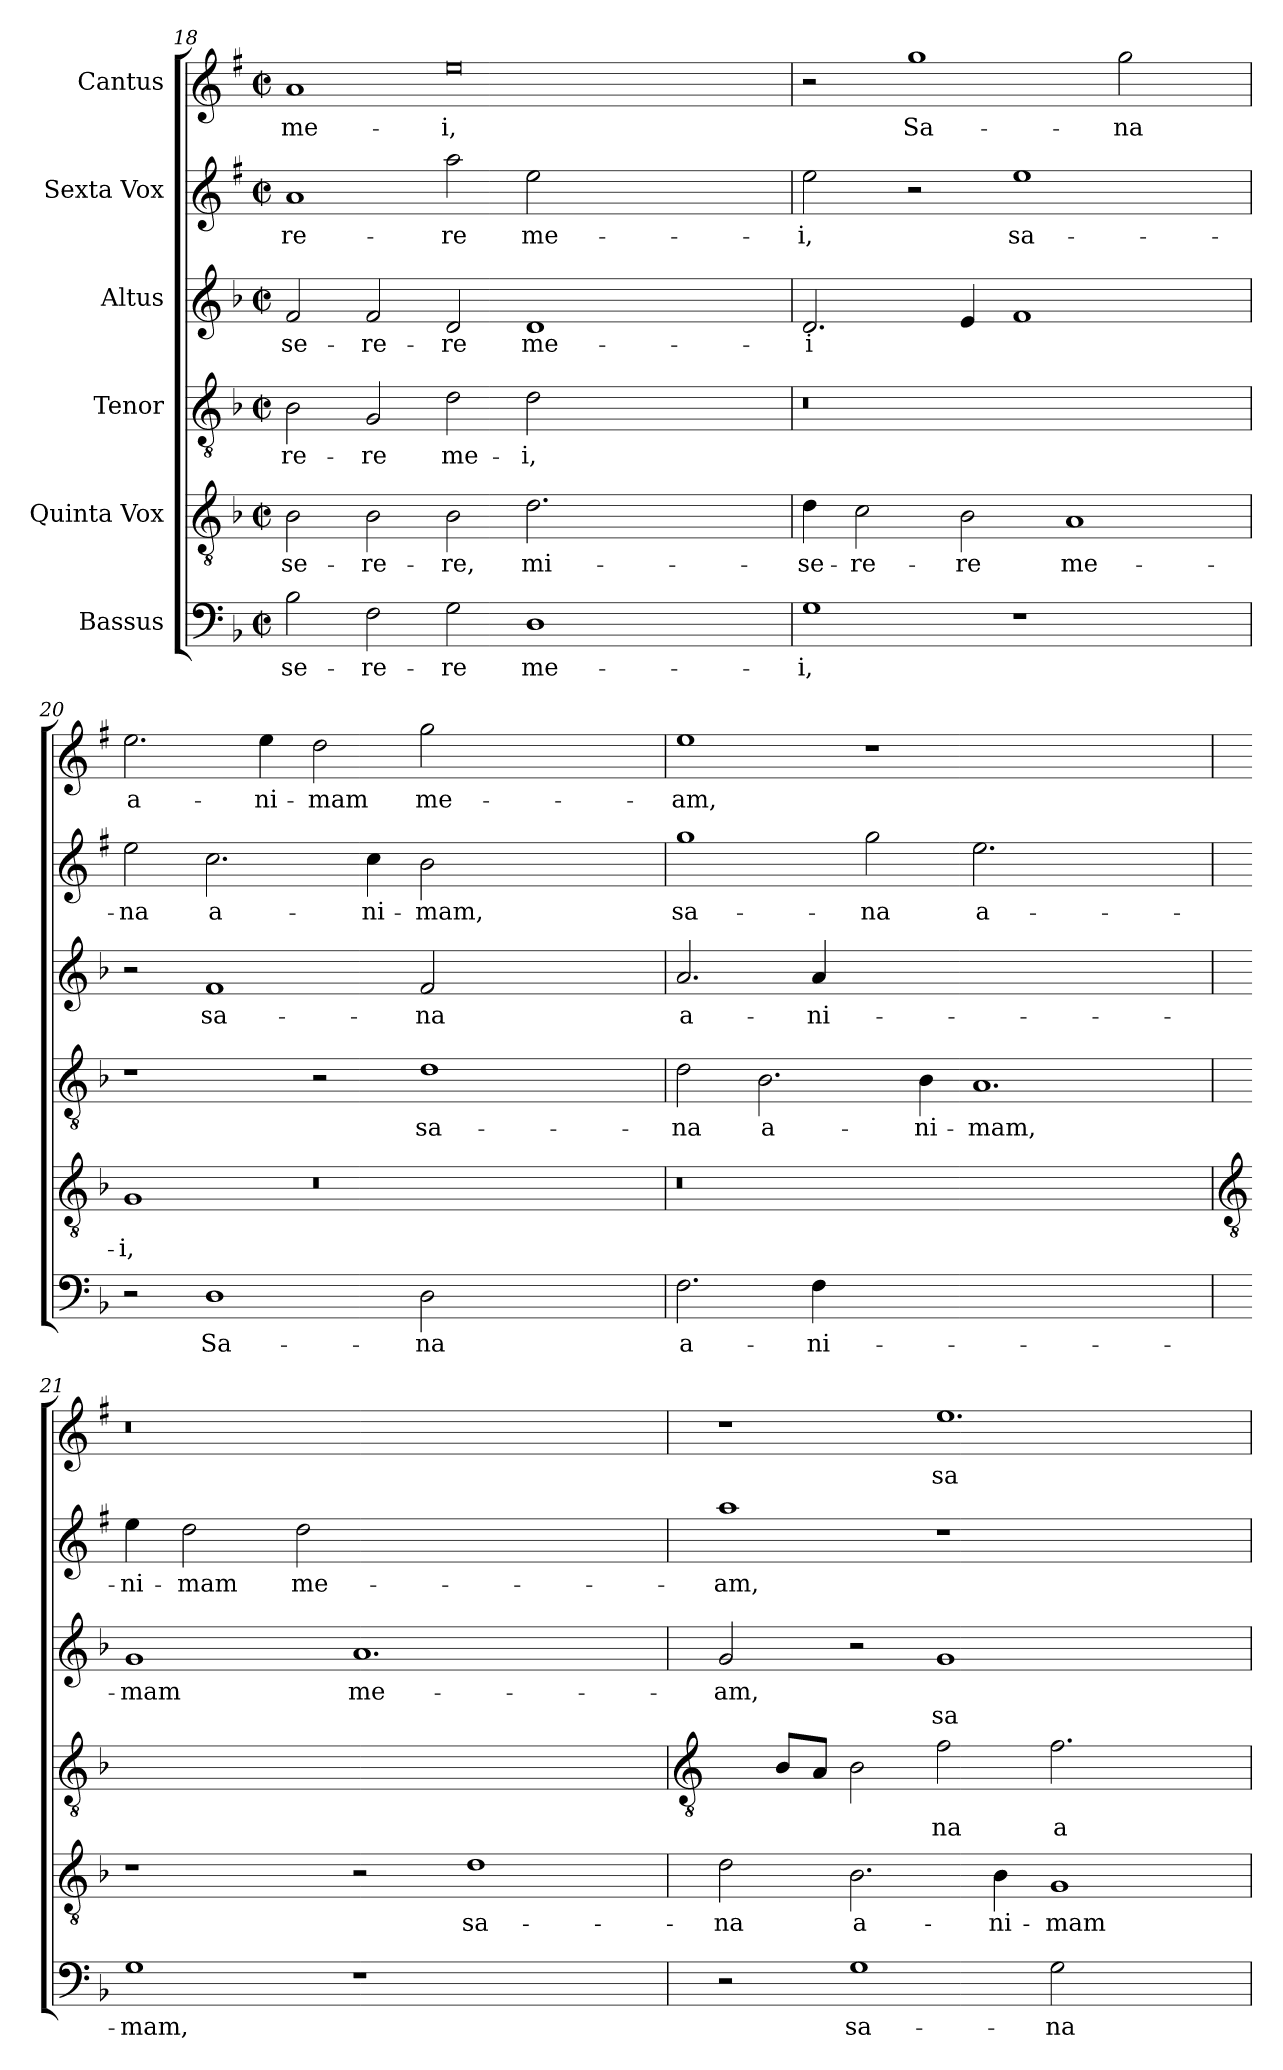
**kern	**text	**kern	**text	**kern	**text	**kern	**text	**text	**kern	**text	**kern	**text
*part6	*part6	*part5	*part5	*part4	*part4	*part3	*part3	*part3	*part2	*part2	*part1	*part1
*staff6	*staff6	*staff5	*staff5	*staff4	*staff4	*staff3	*staff3	*staff3	*staff2	*staff2	*staff1	*staff1
*I"Bassus	*	*I"Quinta Vox	*	*I"Tenor	*	*I"Altus	*	*	*I"Sexta Vox	*	*I"Cantus	*
*clefF4	*	*clefGv2	*	*clefGv2	*	*clefG2	*	*	*clefG2	*	*clefG2	*
*	*	*	*	*	*	*	*	*	*ITrd1c2	*	*ITrd1c2	*
*k[b-]	*	*k[b-]	*	*k[b-]	*	*k[b-]	*	*	*k[b-]	*	*k[b-]	*
*F:	*	*F:	*	*F:	*	*F:	*	*	*F:	*	*F:	*
*M4/2	*	*M4/2	*	*M4/2	*	*M4/2	*	*	*M4/2	*	*M4/2	*
*met(c|)	*	*met(c|)	*	*met(c|)	*	*met(c|)	*	*	*met(c|)	*	*met(c|)	*
=18	=18	=18	=18	=18	=18	=18	=18	=18	=18	=18	=18	=18
!	!LO:LY:b	!	!LO:LY:b	!	!LO:LY:b	!	!LO:LY:b	!	!	!LO:LY:b	!	!LO:LY:b
2B-	-se-	2B-	-se-	2B-	-re-	2f	-se-	.	1g	-re-	1g	me-
!	!LO:LY:b	!	!LO:LY:b	!	!LO:LY:b	!	!LO:LY:b	!	!	!	!	!
2F	-re-	2B-	-re-	2G	-re	2f	-re-	.	.	.	.	.
!	!LO:LY:b	!	!LO:LY:b	!	!LO:LY:b	!	!LO:LY:b	!	!	!LO:LY:b	!	!LO:LY:b
2G	-re	2B-	-re,	2d	me-	2d	-re	.	2gg	-re	0dd	-i,
!	!LO:LY:b	!	!LO:LY:b	!	!LO:LY:b	!	!LO:LY:b	!	!	!LO:LY:b	!	!
1D	me-	2.d	mi-	2d	-i,	1d	me-	.	2dd	me-	.	.
.	.	.	.	1ryy	.	.	.	.	1ryy	.	.	.
.	.	2.ryy	.	.	.	.	.	.	.	.	.	.
2ryy	.	.	.	.	.	2ryy	.	.	.	.	.	.
=19	=19	=19	=19	=19	=19	=19	=19	=19	=19	=19	=19	=19
!	!LO:LY:b	!	!LO:LY:b	!	!	!	!LO:LY:b	!	!	!LO:LY:b	!	!
1G	-i,	4d	-se-	0r	.	2.d	-i	.	2dd	-i,	2r	.
!	!	!	!LO:LY:b	!	!	!	!	!	!	!	!	!
.	.	2c	-re-	.	.	.	.	.	.	.	.	.
!	!	!	!	!	!	!	!	!	!	!	!	!LO:LY:b
.	.	.	.	.	.	.	.	.	2r	.	1ff	Sa-
!	!	!	!LO:LY:b	!	!	!	!	!	!	!	!	!
.	.	2B-	-re	.	.	4e	.	.	.	.	.	.
!	!	!	!	!	!	!	!	!	!	!LO:LY:b	!	!
1r	.	.	.	.	.	1f	.	.	1dd	sa-	.	.
!	!	!	!LO:LY:b	!	!	!	!	!	!	!	!	!
.	.	1A	me-	.	.	.	.	.	.	.	.	.
!	!	!	!	!	!	!	!	!	!	!	!	!LO:LY:b
.	.	.	.	.	.	.	.	.	.	.	2ff	-na
4ryy	.	.	.	4ryy	.	4ryy	.	.	4ryy	.	4ryy	.
!!LO:LB:g=z
=20	=20	=20	=20	=20	=20	=20	=20	=20	=20	=20	=20	=20
!	!	!	!LO:LY:b	!	!	!	!	!	!	!LO:LY:b	!	!LO:LY:b
2r	.	1G	-i,	1r	.	2r	.	.	2dd	-na	2.dd	a-
!	!LO:LY:b	!	!	!	!	!	!LO:LY:b	!	!	!LO:LY:b	!	!
1D	Sa-	.	.	.	.	1f	sa-	.	2.b-	a-	.	.
!	!	!	!	!	!	!	!	!	!	!	!	!LO:LY:b
.	.	.	.	.	.	.	.	.	.	.	4dd	-ni-
!	!	!	!	!	!	!	!	!	!	!	!	!LO:LY:b
.	.	0r	.	2r	.	.	.	.	.	.	2cc	-mam
!	!	!	!	!	!	!	!	!	!	!LO:LY:b	!	!
.	.	.	.	.	.	.	.	.	4b-	-ni-	.	.
!	!LO:LY:b	!	!	!	!LO:LY:b	!	!LO:LY:b	!	!	!LO:LY:b	!	!LO:LY:b
2D	-na	.	.	1d	sa-	2f	-na	.	2a	-mam,	2ff	me-
1ryy	.	.	.	.	.	1ryy	.	.	1ryy	.	1ryy	.
.	.	.	.	2ryy	.	.	.	.	.	.	.	.
=20A	=20A	=20A	=20A	=20A	=20A	=20A	=20A	=20A	=20A	=20A	=20A	=20A
!	!LO:LY:b	!	!	!	!LO:LY:b	!	!LO:LY:b	!	!	!LO:LY:b	!	!LO:LY:b
2.F	a-	0r	.	2d	-na	2.a	a-	.	1ff	sa-	1dd	-am,
!	!	!	!	!	!LO:LY:b	!	!	!	!	!	!	!
.	.	.	.	2.B-	a-	.	.	.	.	.	.	.
!	!LO:LY:b	!	!	!	!	!	!LO:LY:b	!	!	!	!	!
4F	-ni-	.	.	.	.	4a	-ni-	.	.	.	.	.
!	!	!	!	!	!	!	!	!	!	!LO:LY:b	!	!
0ryy	.	.	.	.	.	0ryy	.	.	2ff	-na	1r	.
!	!	!	!	!	!LO:LY:b	!	!	!	!	!	!	!
.	.	.	.	4B-	-ni-	.	.	.	.	.	.	.
!	!	!	!	!	!LO:LY:b	!	!	!	!	!LO:LY:b	!	!
.	.	.	.	1.A	-mam,	.	.	.	2.dd	a-	.	.
.	.	1ryy	.	.	.	.	.	.	.	.	1ryy	.
.	.	.	.	.	.	.	.	.	2.ryy	.	.	.
!!LO:LB:g=z
=21A	=21A	=21A	=21A	=21A	=21A	=21A	=21A	=21A	=21A	=21A	=21A	=21A
*	*	*clefGv2	*	*	*	*	*	*	*	*	*	*
!	!LO:LY:b	!	!	!	!LO:LY:b	!	!LO:LY:b	!	!	!LO:LY:b	!	!
1G	-mam,	1r	.	[2cyy	sa-	1g	-mam	.	4dd	-ni-	0r	.
!	!	!	!	!	!	!	!	!	!	!LO:LY:b	!	!
.	.	.	.	.	.	.	.	.	2cc	-mam	.	.
.	.	.	.	0ryy	.	.	.	.	.	.	.	.
!	!	!	!	!	!	!	!	!	!	!LO:LY:b	!	!
.	.	.	.	.	.	.	.	.	2cc	me-	.	.
!	!	!	!	!	!	!	!LO:LY:b	!	!	!	!	!
1r	.	2r	.	.	.	1.a	me-	.	.	.	.	.
.	.	.	.	.	.	.	.	.	1ryy	.	.	.
!	!	!	!LO:LY:b	!	!	!	!	!	!	!	!	!
.	.	1d	sa-	.	.	.	.	.	.	.	.	.
2ryy	.	.	.	.	.	.	.	.	.	.	2ryy	.
.	.	.	.	.	.	.	.	.	4ryy	.	.	.
!!LO:LB:g=z
=22A	=22A	=22A	=22A	=22A	=22A	=22A	=22A	=22A	=22A	=22A	=22A	=22A
*	*	*	*	*clefGv2	*	*	*	*	*	*	*	*
!	!	!	!LO:LY:b	!	!	!	!LO:LY:b	!	!	!LO:LY:b	!	!
2r	.	2d	-na	4cyy]	.	2g	-am,	.	1gg	-am,	1r	.
.	.	.	.	8B-L	.	.	.	.	.	.	.	.
.	.	.	.	8AJ	.	.	.	.	.	.	.	.
!	!LO:LY:b	!	!LO:LY:b	!	!	!	!	!	!	!	!	!
1G	sa-	2.B-	a-	2B-	.	2r	.	.	.	.	.	.
!	!	!	!	!	!LO:LY:b	!	!	!LO:LY:b	!	!	!	!LO:LY:b
.	.	.	.	2f	-na	1g	.	sa-	1r	.	1.dd	sa-
!	!	!	!LO:LY:b	!	!	!	!	!	!	!	!	!
.	.	4B-	-ni-	.	.	.	.	.	.	.	.	.
!	!LO:LY:b	!	!LO:LY:b	!	!LO:LY:b	!	!	!	!	!	!	!
2G	-na	1G	-mam	2.f	a-	.	.	.	.	.	.	.
2ryy	.	.	.	.	.	2ryy	.	.	2ryy	.	.	.
.	.	.	.	4ryy	.	.	.	.	.	.	.	.
=	=	=	=	=	=	=	=	=	=	=	=	=
*-	*-	*-	*-	*-	*-	*-	*-	*-	*-	*-	*-	*-
